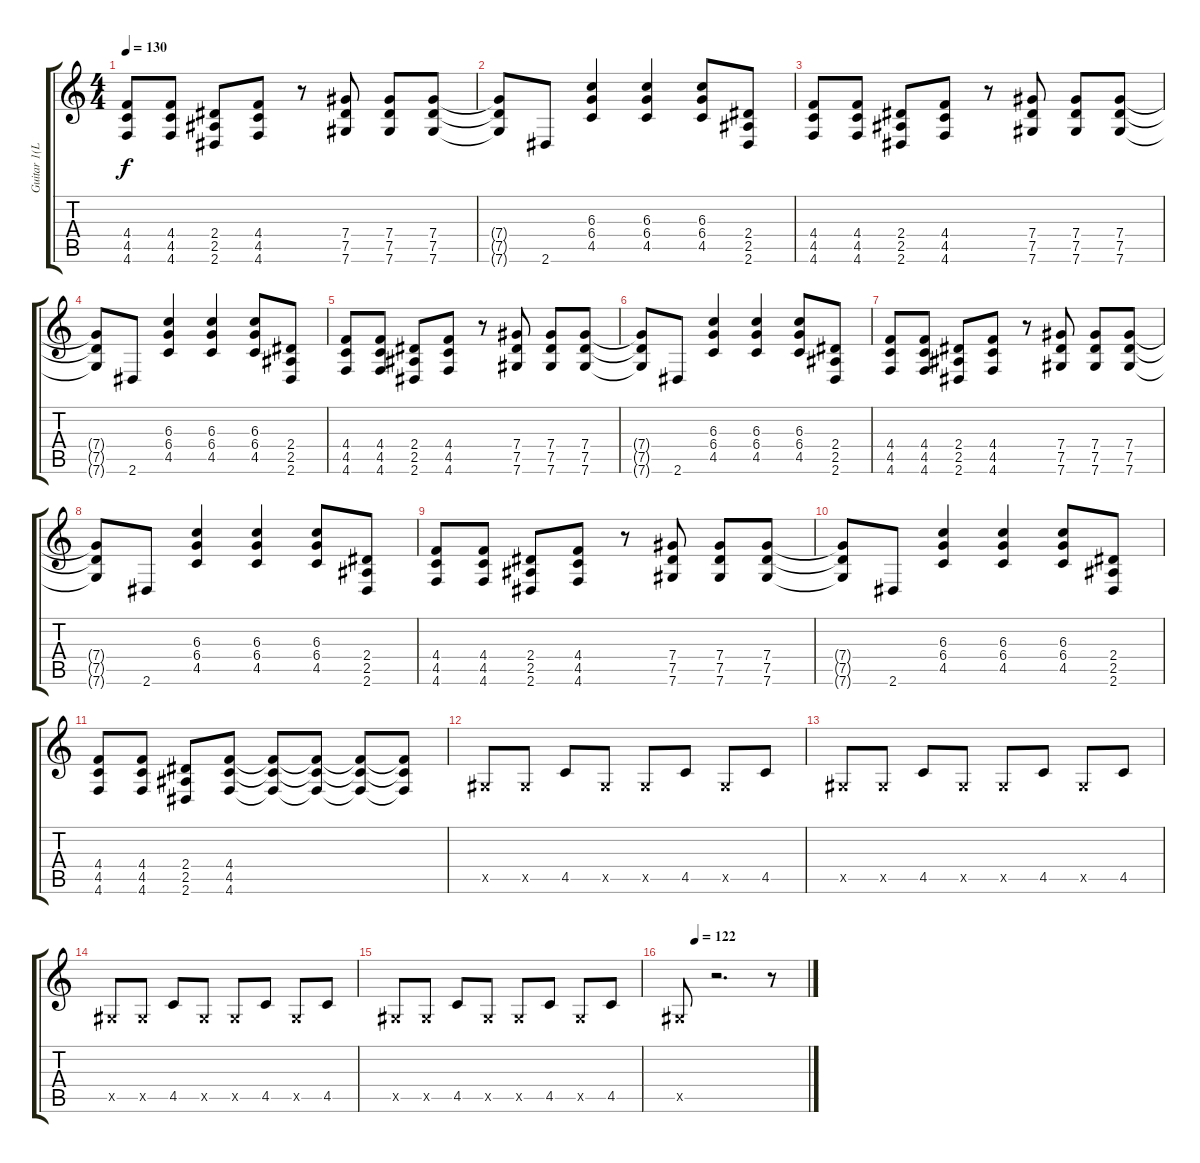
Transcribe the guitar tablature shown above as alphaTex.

\track ("Guitar 1(Lead)" "Guitar 1(L") {instrument overdrivenguitar}
\staff {score tabs}
\tuning (Eb4 Bb3 Gb3 Db3 Ab2 Db2) {hide}
\ts (4 4)
\tempo 130
\clef g2
\ks c
(4.4 4.5 4.6).8{dy f} (4.4 4.5 4.6).8 (2.4 2.5 2.6).8 (4.4 4.5 4.6).8 r.8 (7.4 7.5 7.6).8 (7.4 7.5 7.6).8 (7.4 7.5 7.6).8 |
(7.4{t} 7.5{t} 7.6{t}).8 2.6.8 (6.3 6.4 4.5).4 (6.3 6.4 4.5).4 (6.3 6.4 4.5).8 (2.4 2.5 2.6).8 |
(4.4 4.5 4.6).8 (4.4 4.5 4.6).8 (2.4 2.5 2.6).8 (4.4 4.5 4.6).8 r.8 (7.4 7.5 7.6).8 (7.4 7.5 7.6).8 (7.4 7.5 7.6).8 |
(7.4{t} 7.5{t} 7.6{t}).8 2.6.8 (6.3 6.4 4.5).4 (6.3 6.4 4.5).4 (6.3 6.4 4.5).8 (2.4 2.5 2.6).8 |
(4.4 4.5 4.6).8 (4.4 4.5 4.6).8 (2.4 2.5 2.6).8 (4.4 4.5 4.6).8 r.8 (7.4 7.5 7.6).8 (7.4 7.5 7.6).8 (7.4 7.5 7.6).8 |
(7.4{t} 7.5{t} 7.6{t}).8 2.6.8 (6.3 6.4 4.5).4 (6.3 6.4 4.5).4 (6.3 6.4 4.5).8 (2.4 2.5 2.6).8 |
(4.4 4.5 4.6).8 (4.4 4.5 4.6).8 (2.4 2.5 2.6).8 (4.4 4.5 4.6).8 r.8 (7.4 7.5 7.6).8 (7.4 7.5 7.6).8 (7.4 7.5 7.6).8 |
(7.4{t} 7.5{t} 7.6{t}).8 2.6.8 (6.3 6.4 4.5).4 (6.3 6.4 4.5).4 (6.3 6.4 4.5).8 (2.4 2.5 2.6).8 |
(4.4 4.5 4.6).8 (4.4 4.5 4.6).8 (2.4 2.5 2.6).8 (4.4 4.5 4.6).8 r.8 (7.4 7.5 7.6).8 (7.4 7.5 7.6).8 (7.4 7.5 7.6).8 |
(7.4{t} 7.5{t} 7.6{t}).8 2.6.8 (6.3 6.4 4.5).4 (6.3 6.4 4.5).4 (6.3 6.4 4.5).8 (2.4 2.5 2.6).8 |
(4.4 4.5 4.6).8 (4.4 4.5 4.6).8 (2.4 2.5 2.6).8 (4.4 4.5 4.6).8 (4.4{t} 4.5{t} 4.6{t}).8 (4.4{t} 4.5{t} 4.6{t}).8 (4.4{t} 4.5{t} 4.6{t}).8 (4.4{t} 4.5{t} 4.6{t}).8 |
0.5{x}.8 0.5{x}.8 4.5.8 0.5{x}.8 0.5{x}.8 4.5.8 0.5{x}.8 4.5.8 |
0.5{x}.8 0.5{x}.8 4.5.8 0.5{x}.8 0.5{x}.8 4.5.8 0.5{x}.8 4.5.8 |
0.5{x}.8 0.5{x}.8 4.5.8 0.5{x}.8 0.5{x}.8 4.5.8 0.5{x}.8 4.5.8 |
0.5{x}.8 0.5{x}.8 4.5.8 0.5{x}.8 0.5{x}.8 4.5.8 0.5{x}.8 4.5.8 |
\tempo (122 0.125)
0.5{x}.8 r.2{d volume 8} r.8
